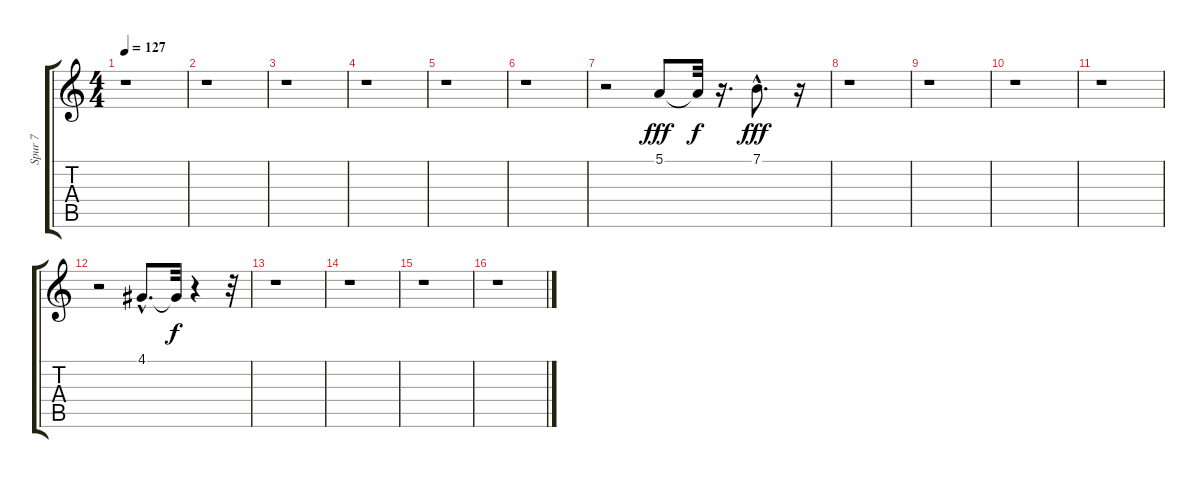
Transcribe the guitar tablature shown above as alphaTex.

\track ("Spur 7" "Spur 7") {instrument orchestrahit}
\staff {score tabs}
\tuning (E4 B3 G3 D3 A2 E2) {hide}
\ts (4 4)
\tempo 127
\clef g2
\ks c
r.1{dy f} |
r.1 |
r.1 |
r.1 |
r.1 |
r.1 |
r.2 5.1.8{dy fff} 5.1{t}.32{dy f} r.16{d} 7.1{hac}.8{d dy fff} r.16 |
r.1 |
r.1 |
r.1 |
r.1 |
r.2 4.1{hac}.8{d} 4.1{t}.32{dy f} r.4 r.32 |
r.1 |
r.1 |
r.1 |
r.1
